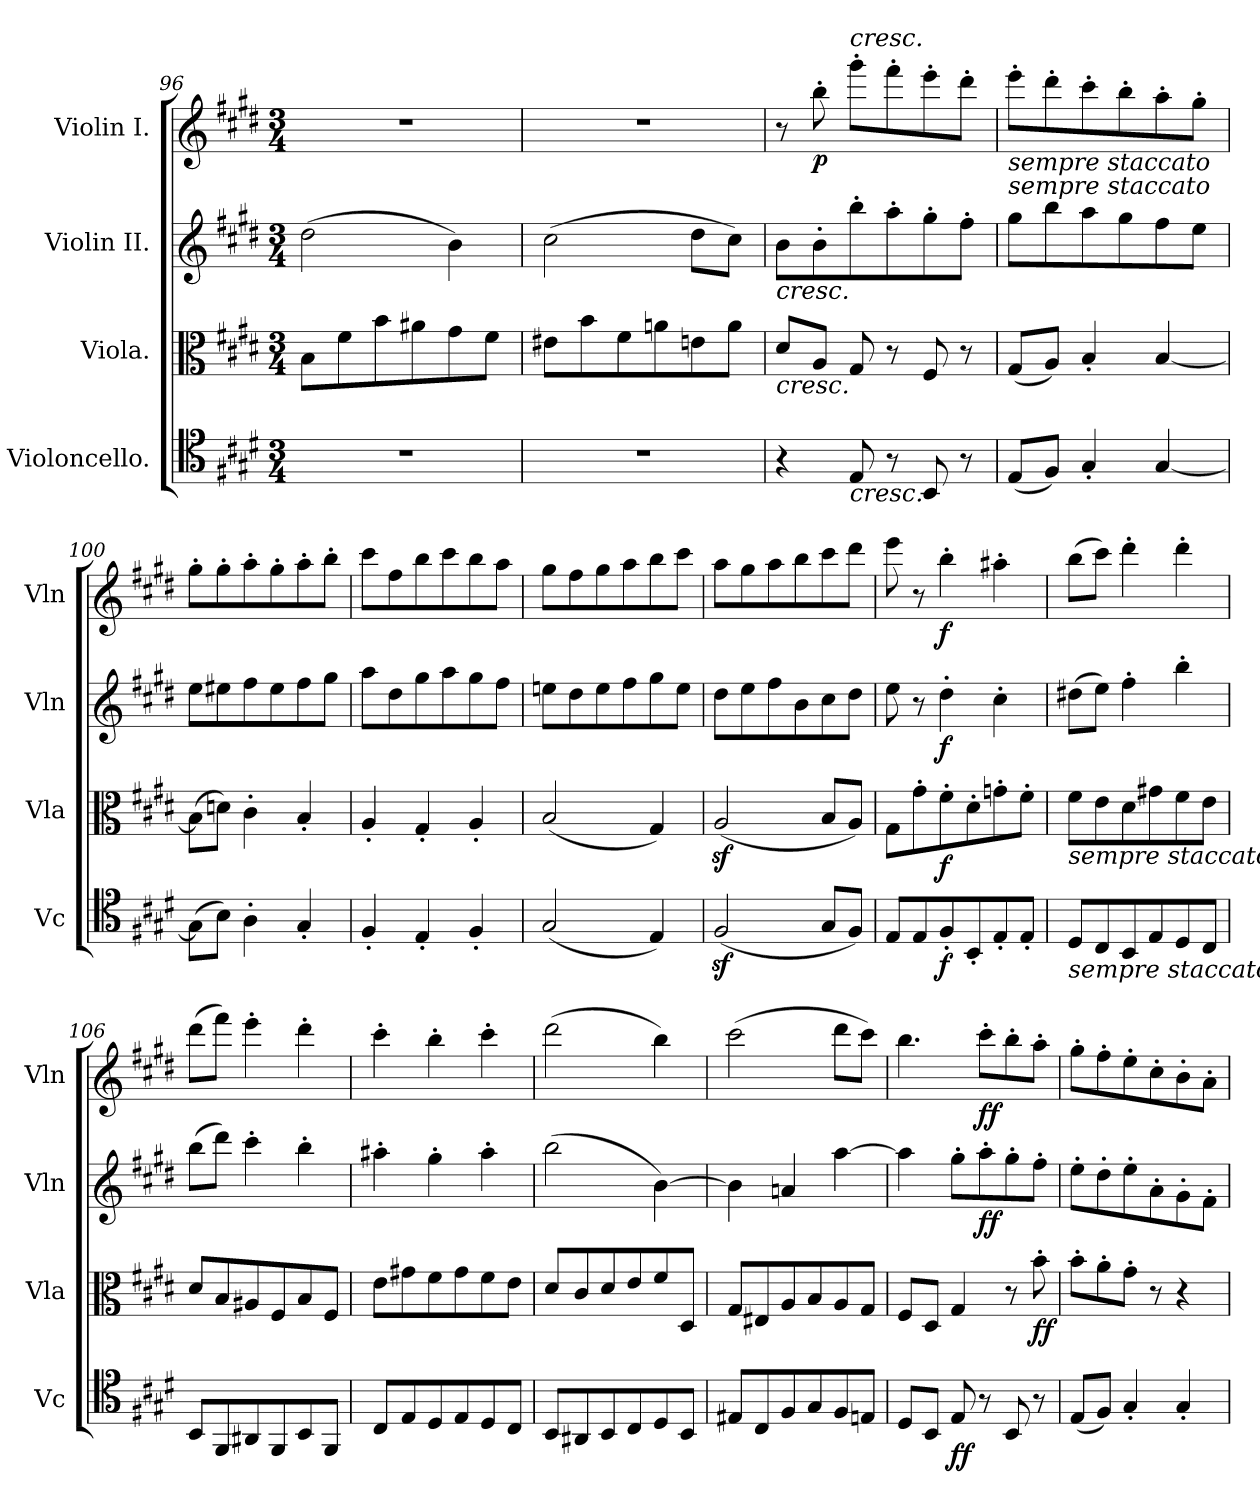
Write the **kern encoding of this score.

**kern	**dynam	**kern	**dynam	**kern	**dynam	**kern	**dynam
*part4	*part4	*part3	*part3	*part2	*part2	*part1	*part1
*staff4	*staff4	*staff3	*staff3	*staff2	*staff2	*staff1	*staff1
*I"Violoncello.	*	*I"Viola.	*	*I"Violin II.	*	*I"Violin I.	*
*I'Vc	*	*I'Vla	*	*I'Vln	*	*I'Vln	*
*clefC4	*	*clefC3	*	*clefG2	*	*clefG2	*
*k[f#c#g#d#]	*	*k[f#c#g#d#]	*	*k[f#c#g#d#]	*	*k[f#c#g#d#]	*
*M3/4	*	*M3/4	*	*M3/4	*	*M3/4	*
=96	=96	=96	=96	=96	=96	=96	=96
2.r	.	8BL	.	(2dd#	.	2.r	.
.	.	8f#	.	.	.	.	.
.	.	8b	.	.	.	.	.
.	.	8a#X	.	.	.	.	.
.	.	8g#	.	4b)	.	.	.
.	.	8f#J	.	.	.	.	.
=97	=97	=97	=97	=97	=97	=97	=97
2.r	.	8e#XL	.	(2cc#	.	2.r	.
.	.	8b	.	.	.	.	.
.	.	8f#	.	.	.	.	.
.	.	8an	.	.	.	.	.
.	.	8en	.	8dd#L	.	.	.
.	.	8aJ	.	8cc#J)	.	.	.
=98	=98	=98	=98	=98	=98	=98	=98
!	!	!	!	!LO:TX:b:i:t=cresc.	!	!	!
!	!	!LO:TX:b:i:t=cresc.	!	!	!	!	!
4r	.	8d#L	.	8bL	.	8r	.
.	.	8AJ	.	8b'	.	8bb'	p
!	!	!	!	!	!	!LO:TX:a:i:t=cresc.	!
!LO:TX:b:i:t=cresc.	!	!	!	!	!	!	!
8E	.	8G#	.	8bb'	.	8ggg#'L	.
8r	.	8r	.	8aa'	.	8fff#'	.
8BB	.	8F#	.	8gg#'	.	8eee'	.
8r	.	8r	.	8ff#'J	.	8ddd#'J	.
=99	=99	=99	=99	=99	=99	=99	=99
!	!	!	!	!	!	!LO:TX:b:i:t=sempre staccato	!
!	!	!	!	!	!	!LO:TX:b:i:t=sempre staccato	!
(8EL	.	(8G#L	.	8gg#L	.	8eee'L	.
8F#J)	.	8AJ)	.	8bb	.	8ddd#'	.
4G#'	.	4B'	.	8aa	.	8ccc#'	.
.	.	.	.	8gg#	.	8bb'	.
[4G#	.	[4B	.	8ff#	.	8aa'	.
.	.	.	.	8eeJ	.	8gg#'J	.
=100	=100	=100	=100	=100	=100	=100	=100
(8G#L]	.	(8BL]	.	8eeL	.	8gg#'L	.
8BJ)	.	8dnJ)	.	8ee#X	.	8gg#'	.
4A'	.	4c#'	.	8ff#	.	8aa'	.
.	.	.	.	8ee#	.	8gg#'	.
4G#'	.	4B'	.	8ff#	.	8aa'	.
.	.	.	.	8gg#J	.	8bb'J	.
=101	=101	=101	=101	=101	=101	=101	=101
4F#'	.	4A'	.	8aaL	.	8ccc#L	.
.	.	.	.	8dd#	.	8ff#	.
4E'	.	4G#'	.	8gg#	.	8bb	.
.	.	.	.	8aa	.	8ccc#	.
4F#'	.	4A'	.	8gg#	.	8bb	.
.	.	.	.	8ff#J	.	8aaJ	.
=102	=102	=102	=102	=102	=102	=102	=102
(2G#	.	(2B	.	8eenL	.	8gg#L	.
.	.	.	.	8dd#	.	8ff#	.
.	.	.	.	8ee	.	8gg#	.
.	.	.	.	8ff#	.	8aa	.
4E)	.	4G#)	.	8gg#	.	8bb	.
.	.	.	.	8eeJ	.	8ccc#J	.
=103	=103	=103	=103	=103	=103	=103	=103
(2F#z	.	(2Az	.	8dd#L	.	8aaL	.
.	.	.	.	8ee	.	8gg#	.
.	.	.	.	8ff#	.	8aa	.
.	.	.	.	8b	.	8bb	.
8G#L	.	8BL	.	8cc#	.	8ccc#	.
8F#J)	.	8AJ)	.	8dd#J	.	8ddd#J	.
=104	=104	=104	=104	=104	=104	=104	=104
8EL	.	8G#L	.	8ee	.	8eee	.
8E	.	8g#'	.	8r	.	8r	.
8F#'	f	8f#'	f	4dd#'	f	4bb'	f
8BB'	.	8d#'	.	.	.	.	.
8E'	.	8gn'	.	4cc#'	.	4aa#X'	.
8E'J	.	8f#'J	.	.	.	.	.
=105	=105	=105	=105	=105	=105	=105	=105
!	!	!LO:TX:b:i:t=sempre staccato	!	!	!	!	!
!LO:TX:b:i:t=sempre staccato	!	!	!	!	!	!	!
8D#L	.	8f#L	.	(8dd#XL	.	(8bbL	.
8C#	.	8e	.	8eeJ)	.	8ccc#J)	.
8BB	.	8d#	.	4ff#'	.	4ddd#'	.
8E	.	8g#X	.	.	.	.	.
8D#	.	8f#	.	4bb'	.	4ddd#'	.
8C#J	.	8eJ	.	.	.	.	.
=106	=106	=106	=106	=106	=106	=106	=106
8BBL	.	8d#L	.	(8bbL	.	(8ddd#L	.
8FF#	.	8B	.	8ddd#J)	.	8fff#J)	.
8AA#X	.	8A#X	.	4ccc#'	.	4eee'	.
8FF#	.	8F#	.	.	.	.	.
8BB	.	8B	.	4bb'	.	4ddd#'	.
8FF#J	.	8F#J	.	.	.	.	.
=107	=107	=107	=107	=107	=107	=107	=107
8C#L	.	8eL	.	4aa#X'	.	4ccc#'	.
8E	.	8g#X	.	.	.	.	.
8D#	.	8f#	.	4gg#'	.	4bb'	.
8E	.	8g#	.	.	.	.	.
8D#	.	8f#	.	4aa#'	.	4ccc#'	.
8C#J	.	8eJ	.	.	.	.	.
=108	=108	=108	=108	=108	=108	=108	=108
8BBL	.	8d#L	.	(2bb	.	(2ddd#	.
8AA#X	.	8c#	.	.	.	.	.
8BB	.	8d#	.	.	.	.	.
8C#	.	8e	.	.	.	.	.
8D#	.	8f#	.	[4b)	.	4bb)	.
8BBJ	.	8D#J	.	.	.	.	.
=109	=109	=109	=109	=109	=109	=109	=109
8E#XL	.	8G#L	.	4b]	.	(2ccc#	.
8C#	.	8E#X	.	.	.	.	.
8F#	.	8A	.	4an	.	.	.
8G#	.	8B	.	.	.	.	.
8F#	.	8A	.	[4aa	.	8ddd#L	.
8EnJ	.	8G#J	.	.	.	8ccc#J)	.
=110	=110	=110	=110	=110	=110	=110	=110
8D#L	.	8F#L	.	4aa]	.	4.bb	.
8BBJ	.	8D#J	.	.	.	.	.
8E	ff	4G#	.	8gg#'L	.	.	.
8r	.	.	.	8aa'	ff	8ccc#'L	ff
8BB	.	8r	.	8gg#'	.	8bb'	.
8r	.	8b'	ff	8ff#'J	.	8aa'J	.
=111	=111	=111	=111	=111	=111	=111	=111
(8EL	.	8b'L	.	8ee'L	.	8gg#'L	.
8F#J)	.	8a'	.	8dd#'	.	8ff#'	.
4G#'	.	8g#'J	.	8ee'	.	8ee'	.
.	.	8r	.	8a'	.	8cc#'	.
4G#'	.	4r	.	8g#'	.	8b'	.
.	.	.	.	8f#'J	.	8a'J	.
=	=	=	=	=	=	=	=
*-	*-	*-	*-	*-	*-	*-	*-
